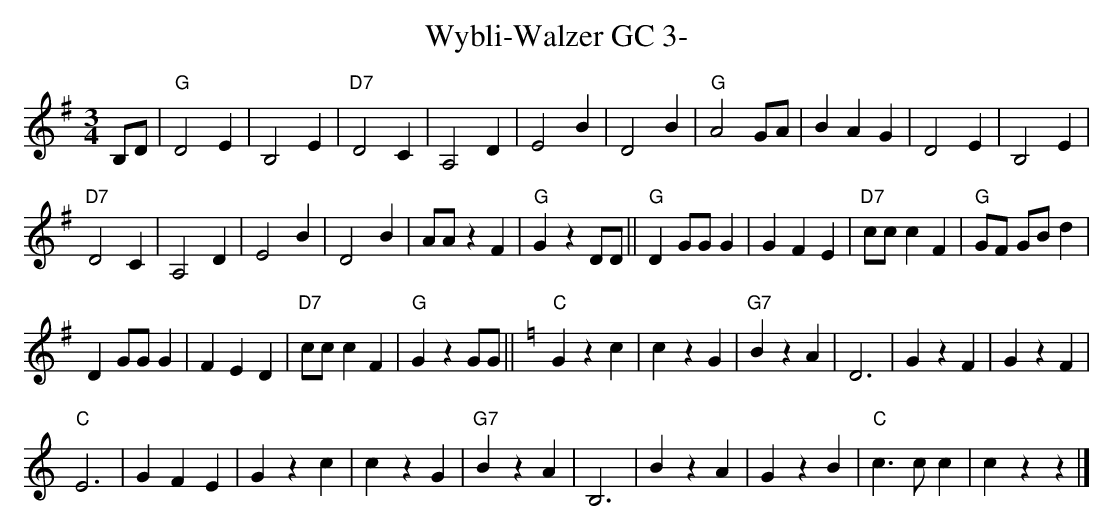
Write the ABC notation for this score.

X:1
T:Wybli-Walzer GC 3-
M:3/4
L:1/4
K:Gmaj%%MIDI gchordon
B,/2D/2 | "G"D2E | B,2E | "D7"D2C |A,2D | E2B | D2B | "G"A2G/2A/2 | BAG | D2E | B,2E |
"D7"D2C | A,2D | E2B | D2B | A/2A/2zF | "G"GzD/2D/2 || "G"DG/2G/2G | GFE | "D7"c/2c/2cF | "G"G/2F/2 G/2B/2 d |
DG/2G/2G | FED | "D7"c/2c/2cF | "G"GzG/2G/2 || [K:Cmaj] "C"Gzc | czG | "G7"BzA | D3 | GzF | GzF |
"C"E3 | GFE | Gzc | czG | "G7"BzA | B,3 | BzA | GzB | "C"c>cc | czz |]
